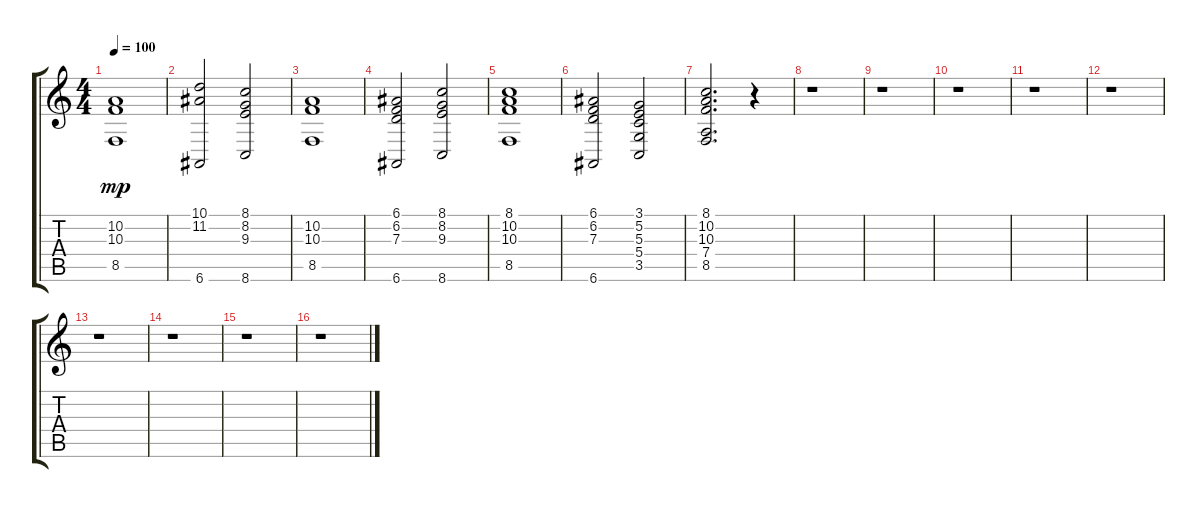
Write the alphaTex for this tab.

\track "" {mute instrument synthstrings1}
\staff {score tabs}
\tuning (E4 B3 G3 D3 A2 E2) {hide}
\ts (4 4)
\tempo 100
\clef g2
\ks c
(10.2 10.3 8.5).1{dy mp} |
(10.1 11.2 6.6).2 (8.1 8.2 9.3 8.6).2 |
(10.2 10.3 8.5).1 |
(6.1 6.2 7.3 6.6).2 (8.1 8.2 9.3 8.6).2 |
(8.1 10.2 10.3 8.5).1 |
(6.1 6.2 7.3 6.6).2 (3.1 5.2 5.3 5.4 3.5).2 |
(8.1 10.2 10.3 7.4 8.5).2{d} r.4 |
r.1 |
r.1 |
r.1 |
r.1 |
r.1 |
r.1 |
r.1 |
r.1 |
r.1
